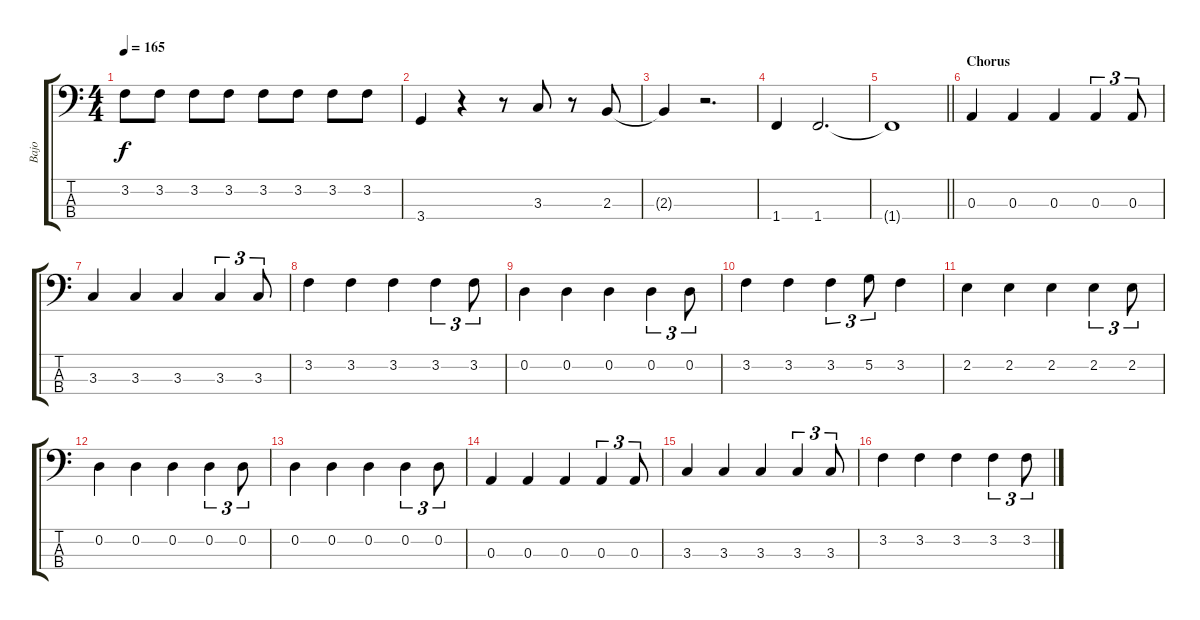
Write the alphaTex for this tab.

\track ("Bajo" "Bajo") {instrument electricbassfinger}
\staff {score tabs}
\tuning (G2 D2 A1 E1) {hide}
\ts (4 4)
\tempo 165
\clef f4
\ks c
3.2.8{dy f} 3.2.8 3.2.8 3.2.8 3.2.8 3.2.8 3.2.8 3.2.8 |
3.4.4 r.4 r.8 3.3.8 r.8 2.3.8 |
2.3{t}.4 r.2{d} |
1.4.4 1.4.2{d} |
\barLineRight lightlight
1.4{t}.1 |
\section ("" "Chorus")
0.3.4 0.3.4 0.3.4 0.3.4{tu (3 2)} 0.3.8{tu (3 2)} |
3.3.4 3.3.4 3.3.4 3.3.4{tu (3 2)} 3.3.8{tu (3 2)} |
3.2.4 3.2.4 3.2.4 3.2.4{tu (3 2)} 3.2.8{tu (3 2)} |
0.2.4 0.2.4 0.2.4 0.2.4{tu (3 2)} 0.2.8{tu (3 2)} |
3.2.4 3.2.4 3.2.4{tu (3 2)} 5.2.8{tu (3 2)} 3.2.4 |
2.2.4 2.2.4 2.2.4 2.2.4{tu (3 2)} 2.2.8{tu (3 2)} |
0.2.4 0.2.4 0.2.4 0.2.4{tu (3 2)} 0.2.8{tu (3 2)} |
0.2.4 0.2.4 0.2.4 0.2.4{tu (3 2)} 0.2.8{tu (3 2)} |
0.3.4 0.3.4 0.3.4 0.3.4{tu (3 2)} 0.3.8{tu (3 2)} |
3.3.4 3.3.4 3.3.4 3.3.4{tu (3 2)} 3.3.8{tu (3 2)} |
3.2.4 3.2.4 3.2.4 3.2.4{tu (3 2)} 3.2.8{tu (3 2)}
